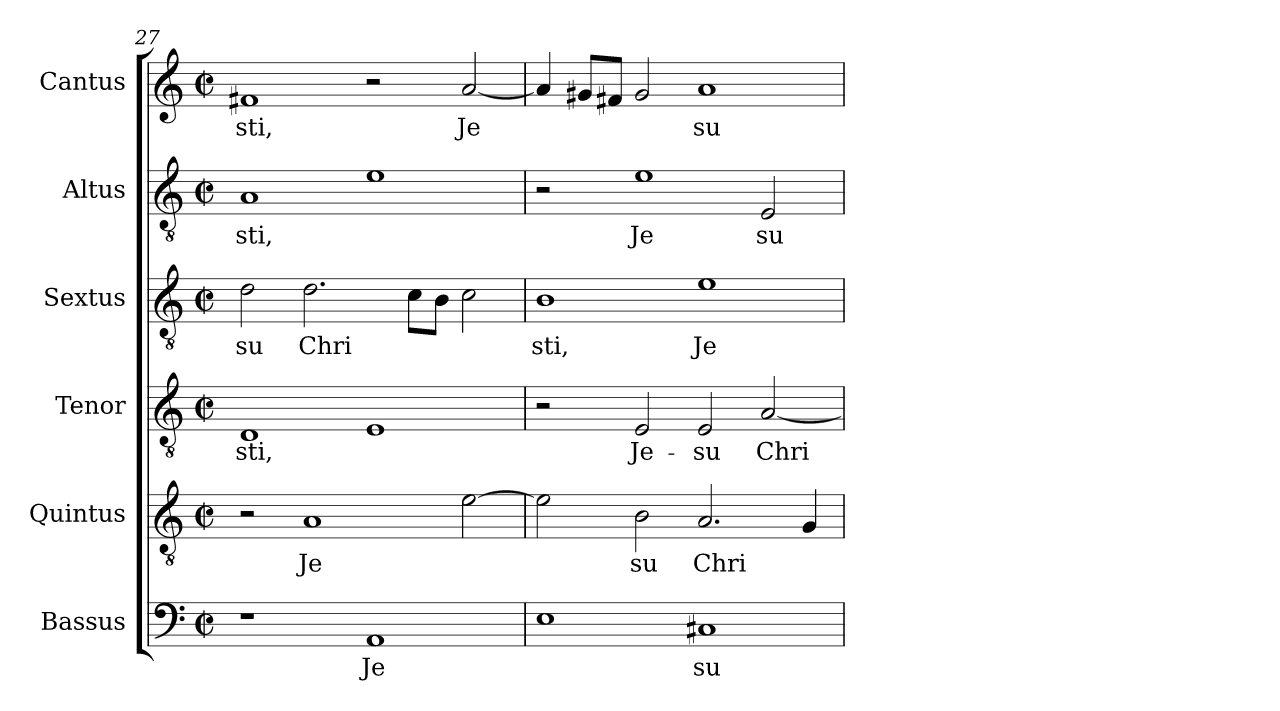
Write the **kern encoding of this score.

**kern	**text	**kern	**text	**kern	**text	**kern	**text	**kern	**text	**kern	**text
*part6	*part6	*part5	*part5	*part4	*part4	*part3	*part3	*part2	*part2	*part1	*part1
*staff6	*staff6	*staff5	*staff5	*staff4	*staff4	*staff3	*staff3	*staff2	*staff2	*staff1	*staff1
*I"Bassus	*	*I"Quintus	*	*I"Tenor	*	*I"Sextus	*	*I"Altus	*	*I"Cantus	*
*clefF4	*	*clefGv2	*	*clefGv2	*	*clefGv2	*	*clefGv2	*	*clefG2	*
*k[]	*	*k[]	*	*k[]	*	*k[]	*	*k[]	*	*k[]	*
*C:	*	*C:	*	*C:	*	*C:	*	*C:	*	*C:	*
*M2/2	*	*M2/2	*	*M2/2	*	*M2/2	*	*M2/2	*	*M2/2	*
*met(c|)	*	*met(c|)	*	*met(c|)	*	*met(c|)	*	*met(c|)	*	*met(c|)	*
=27	=27	=27	=27	=27	=27	=27	=27	=27	=27	=27	=27
!	!	!	!	!	!LO:LY:b:cj	!	!LO:LY:b:cj	!	!LO:LY:b:cj	!	!LO:LY:b:cj
1r	.	2r	.	1D	-sti,	2d\	su	1A	sti,	1f#X	sti,
!	!	!	!LO:LY:b:cj	!	!	!	!LO:LY:b:cj	!	!	!	!
.	.	1A	Je-	.	.	2.d\	Chri	.	.	.	.
!	!LO:LY:b:cj	!	!	!	!LO:LY:b:cj	!	!	!	!LO:LY:b:cj	!	!
1AA	Je	.	.	1E	.	.	.	1e	.	2r	.
!	!	!	!	!	!	!	!LO:LY:b:cj	!	!	!	!
.	.	.	.	.	.	8c\L	.	.	.	.	.
!	!	!	!	!	!	!	!LO:LY:b:cj	!	!	!	!
.	.	.	.	.	.	8B\J	.	.	.	.	.
!	!	!	!LO:LY:b:cj	!	!	!	!LO:LY:b:cj	!	!	!	!LO:LY:b:cj
.	.	[>2e\	--	.	.	2c\	.	.	.	[<2a/	Je
=28	=28	=28	=28	=28	=28	=28	=28	=28	=28	=28	=28
!	!LO:LY:b:cj	!	!LO:LY:b:cj	!	!	!	!LO:LY:b:cj	!	!	!	!LO:LY:b:cj
1E	.	2e\]	--	2r	.	1B	sti,	2r	.	4a/]	.
!	!	!	!	!	!	!	!	!	!	!	!LO:LY:b:cj
.	.	.	.	.	.	.	.	.	.	8g#/L	.
!	!	!	!	!	!	!	!	!	!	!	!LO:LY:b:cj
.	.	.	.	.	.	.	.	.	.	8f#/J	.
!	!	!	!LO:LY:b:cj	!	!LO:LY:b:cj	!	!	!	!LO:LY:b:cj	!	!LO:LY:b:cj
.	.	2B\	-su	2E/	Je-	.	.	1e	Je	2g#/	.
!	!LO:LY:b:cj	!	!LO:LY:b:cj	!	!LO:LY:b:cj	!	!LO:LY:b:cj	!	!	!	!LO:LY:b:cj
1C#X	su	2.A/	Chri-	2E/	-su	1e	Je	.	.	1a	su
!	!	!	!	!	!LO:LY:b:cj	!	!	!	!LO:LY:b:cj	!	!
.	.	.	.	[<2A/	Chri-	.	.	2E/	su	.	.
!	!	!	!LO:LY:b:cj	!	!	!	!	!	!	!	!
.	.	4G/	--	.	.	.	.	.	.	.	.
=	=	=	=	=	=	=	=	=	=	=	=
*-	*-	*-	*-	*-	*-	*-	*-	*-	*-	*-	*-
